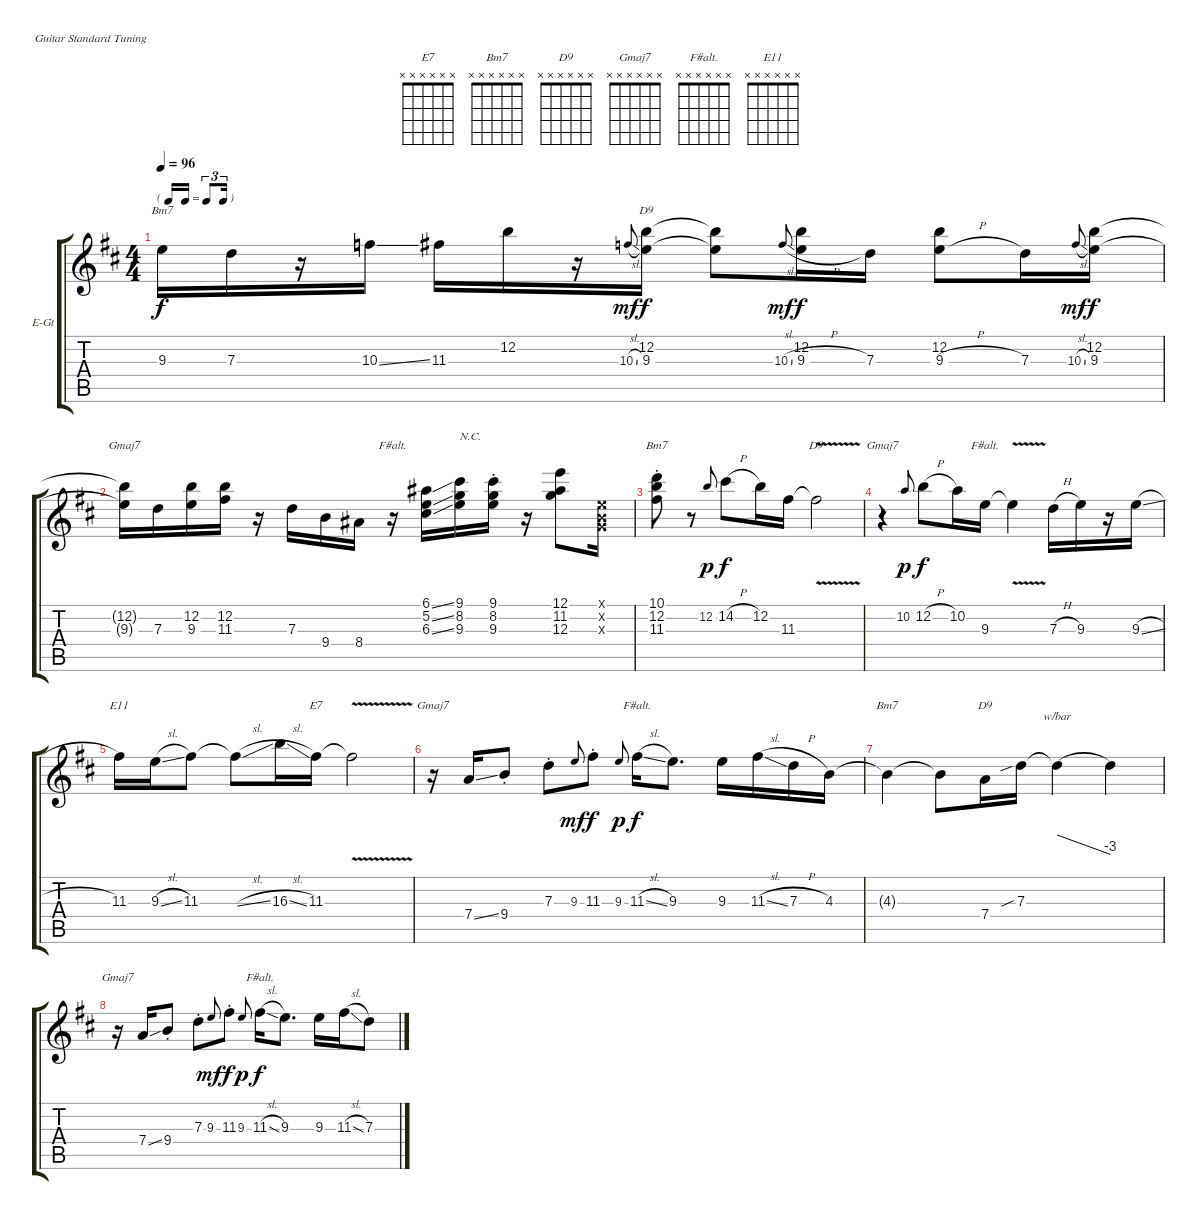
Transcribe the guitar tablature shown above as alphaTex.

\bracketExtendMode groupsimilarinstruments
\firstSystemTrackNameOrientation horizontal
\otherSystemsTrackNameOrientation horizontal
\track ("Guthrie Govan" "E-Gt") {instrument electricguitarjazz}
\staff {score tabs}
\tuning (E4 B3 G3 D3 A2 E2)
\chord ("E7" x x x x x x)
\chord ("Bm7" x x x x x x)
\chord ("D9" x x x x x x)
\chord ("Gmaj7" x x x x x x)
\chord ("F#alt." x x x x x x)
\chord ("E11" x x x x x x)
\ts (4 4)
\tf triplet16th
\tempo 96
\clef g2
\ks d
9.3.16{ch "Bm7" dy f} 7.3.16 r.16 10.3{ss}.16 11.3.16 12.2.16 r.16 10.3{sl}.8{gr onbeat dy mf} (12.2 9.3).16{ch "D9" dy f} (12.2{t} 9.3{t}).8 10.3{sl}.8{gr onbeat dy mf} (12.2 9.3{h}).16{dy f} 7.3.16 (12.2 9.3{h}).8 7.3.16 10.3{sl}.8{gr onbeat dy mf} (12.2 9.3).16{dy f} |
(12.2{t} 9.3{t}).16{ch "Gmaj7"} 7.3.16 (12.2 9.3).16 (12.2 11.3).16 r.16 7.3.16 9.4.16 8.4.16 r.16{ch "F#alt."} (6.1{ss} 5.2{ss} 6.3{ss}).16 (9.1 8.2 9.3).16{txt "N.C."} (9.1{st} 8.2{st} 9.3{st}).16 r.16 (12.1 11.2 12.3).8 (0.1{x} 0.2{x} 0.3{x}).16 |
(10.1{st} 12.2{st} 11.3{st}).8{ch "Bm7"} r.8 12.2.8{gr onbeat dy p} 14.2{h}.8{dy f} 12.2.16 11.3.16 11.3{v t}.2{ch "D9"} |
r.4{ch "Gmaj7"} 10.2.8{gr onbeat dy p} 12.2{h}.8{dy f} 10.2.16 9.3.16{ch "F#alt."} 9.3{v t}.4 7.3{h}.16 9.3.16 r.16 9.3{sl}.16 |
11.3.16{ch "E11"} 9.3{sl}.16 11.3.8 11.3{sl t}.8 16.3{sl}.16 11.3.16{ch "E7"} 11.3{v t}.2 |
r.16{ch "Gmaj7"} 7.4{ss}.16 9.4{st}.8 7.3{st}.8 9.3.8{gr onbeat dy mf} 11.3{st}.8{dy f} 9.3.8{gr onbeat dy p} 11.3{sl}.16{ch "F#alt." dy f} 9.3.8{d} 9.3.16 11.3{sl}.16 7.3{h}.16 4.3.16 |
4.3{t}.4{ch "Bm7"} 4.3{t}.8 7.4.16{ch "D9"} 7.3{sib}.16 7.3{t}.4{tbe (dive default 0 0 60 -12)} 7.3{t}.4 |
r.16{ch "Gmaj7"} 7.4{ss}.16 9.4{st}.8 7.3{st}.8 9.3.8{gr onbeat dy mf} 11.3{st}.8{dy f} 9.3.8{gr onbeat dy p} 11.3{sl}.16{ch "F#alt." dy f} 9.3.8{d} 9.3.16 11.3{sl}.16 7.3.8
